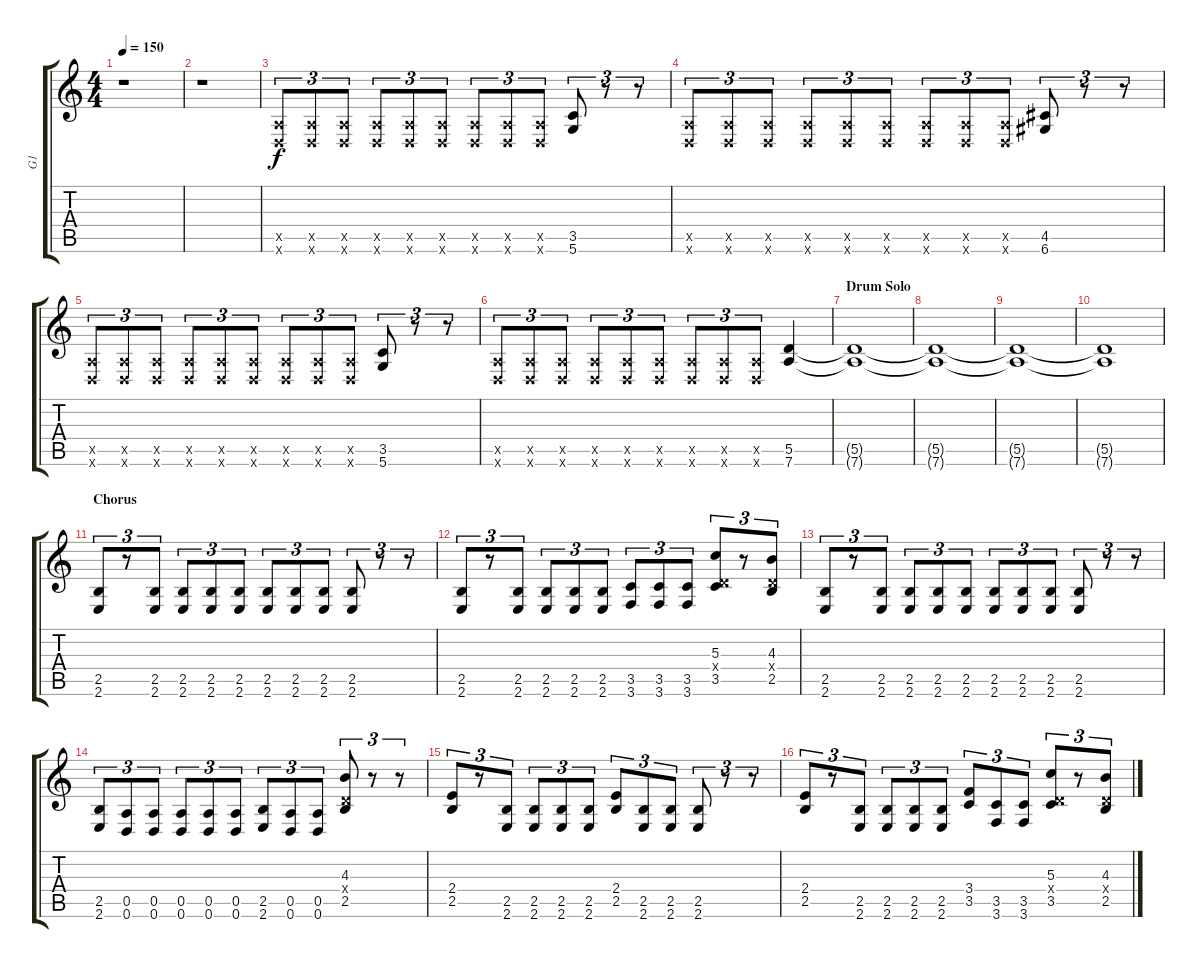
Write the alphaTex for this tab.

\track ("G1" "G1") {instrument distortionguitar}
\staff {score tabs}
\tuning (E4 B3 G3 D3 A2 D2) {hide}
\ts (4 4)
\tempo 150
\clef g2
\ks c
r.1{dy f} |
r.1 |
(0.5{x} 0.6{x}).8{tu (3 2)} (0.5{x} 0.6{x}).8{tu (3 2)} (0.5{x} 0.6{x}).8{tu (3 2)} (0.5{x} 0.6{x}).8{tu (3 2)} (0.5{x} 0.6{x}).8{tu (3 2)} (0.5{x} 0.6{x}).8{tu (3 2)} (0.5{x} 0.6{x}).8{tu (3 2)} (0.5{x} 0.6{x}).8{tu (3 2)} (0.5{x} 0.6{x}).8{tu (3 2)} (3.5 5.6).8{tu (3 2)} r.8{tu (3 2)} r.8{tu (3 2)} |
(0.5{x} 0.6{x}).8{tu (3 2)} (0.5{x} 0.6{x}).8{tu (3 2)} (0.5{x} 0.6{x}).8{tu (3 2)} (0.5{x} 0.6{x}).8{tu (3 2)} (0.5{x} 0.6{x}).8{tu (3 2)} (0.5{x} 0.6{x}).8{tu (3 2)} (0.5{x} 0.6{x}).8{tu (3 2)} (0.5{x} 0.6{x}).8{tu (3 2)} (0.5{x} 0.6{x}).8{tu (3 2)} (4.5 6.6).8{tu (3 2)} r.8{tu (3 2)} r.8{tu (3 2)} |
(0.5{x} 0.6{x}).8{tu (3 2)} (0.5{x} 0.6{x}).8{tu (3 2)} (0.5{x} 0.6{x}).8{tu (3 2)} (0.5{x} 0.6{x}).8{tu (3 2)} (0.5{x} 0.6{x}).8{tu (3 2)} (0.5{x} 0.6{x}).8{tu (3 2)} (0.5{x} 0.6{x}).8{tu (3 2)} (0.5{x} 0.6{x}).8{tu (3 2)} (0.5{x} 0.6{x}).8{tu (3 2)} (3.5 5.6).8{tu (3 2)} r.8{tu (3 2)} r.8{tu (3 2)} |
(0.5{x} 0.6{x}).8{tu (3 2)} (0.5{x} 0.6{x}).8{tu (3 2)} (0.5{x} 0.6{x}).8{tu (3 2)} (0.5{x} 0.6{x}).8{tu (3 2)} (0.5{x} 0.6{x}).8{tu (3 2)} (0.5{x} 0.6{x}).8{tu (3 2)} (0.5{x} 0.6{x}).8{tu (3 2)} (0.5{x} 0.6{x}).8{tu (3 2)} (0.5{x} 0.6{x}).8{tu (3 2)} (5.5 7.6).4 |
\section ("" "Drum Solo")
(5.5{t} 7.6{t}).1 |
(5.5{t} 7.6{t}).1 |
(5.5{t} 7.6{t}).1 |
(5.5{t} 7.6{t}).1 |
\section ("" "Chorus")
(2.5 2.6).8{tu (3 2)} r.8{tu (3 2)} (2.5 2.6).8{tu (3 2)} (2.5 2.6).8{tu (3 2)} (2.5 2.6).8{tu (3 2)} (2.5 2.6).8{tu (3 2)} (2.5 2.6).8{tu (3 2)} (2.5 2.6).8{tu (3 2)} (2.5 2.6).8{tu (3 2)} (2.5 2.6).8{tu (3 2)} r.8{tu (3 2)} r.8{tu (3 2)} |
(2.5 2.6).8{tu (3 2)} r.8{tu (3 2)} (2.5 2.6).8{tu (3 2)} (2.5 2.6).8{tu (3 2)} (2.5 2.6).8{tu (3 2)} (2.5 2.6).8{tu (3 2)} (3.5 3.6).8{tu (3 2)} (3.5 3.6).8{tu (3 2)} (3.5 3.6).8{tu (3 2)} (5.3 0.4{x} 3.5).8{tu (3 2)} r.8{tu (3 2)} (4.3 0.4{x} 2.5).8{tu (3 2)} |
(2.5 2.6).8{tu (3 2)} r.8{tu (3 2)} (2.5 2.6).8{tu (3 2)} (2.5 2.6).8{tu (3 2)} (2.5 2.6).8{tu (3 2)} (2.5 2.6).8{tu (3 2)} (2.5 2.6).8{tu (3 2)} (2.5 2.6).8{tu (3 2)} (2.5 2.6).8{tu (3 2)} (2.5 2.6).8{tu (3 2)} r.8{tu (3 2)} r.8{tu (3 2)} |
(2.5 2.6).8{tu (3 2)} (0.5 0.6).8{tu (3 2)} (0.5 0.6).8{tu (3 2)} (0.5 0.6).8{tu (3 2)} (0.5 0.6).8{tu (3 2)} (0.5 0.6).8{tu (3 2)} (2.5 2.6).8{tu (3 2)} (0.5 0.6).8{tu (3 2)} (0.5 0.6).8{tu (3 2)} (4.3 0.4{x} 2.5).8{tu (3 2)} r.8{tu (3 2)} r.8{tu (3 2)} |
(2.4 2.5).8{tu (3 2)} r.8{tu (3 2)} (2.5 2.6).8{tu (3 2)} (2.5 2.6).8{tu (3 2)} (2.5 2.6).8{tu (3 2)} (2.5 2.6).8{tu (3 2)} (2.4 2.5).8{tu (3 2)} (2.5 2.6).8{tu (3 2)} (2.5 2.6).8{tu (3 2)} (2.5 2.6).8{tu (3 2)} r.8{tu (3 2)} r.8{tu (3 2)} |
(2.4 2.5).8{tu (3 2)} r.8{tu (3 2)} (2.5 2.6).8{tu (3 2)} (2.5 2.6).8{tu (3 2)} (2.5 2.6).8{tu (3 2)} (2.5 2.6).8{tu (3 2)} (3.4 3.5).8{tu (3 2)} (3.5 3.6).8{tu (3 2)} (3.5 3.6).8{tu (3 2)} (5.3 0.4{x} 3.5).8{tu (3 2)} r.8{tu (3 2)} (4.3 0.4{x} 2.5).8{tu (3 2)}
